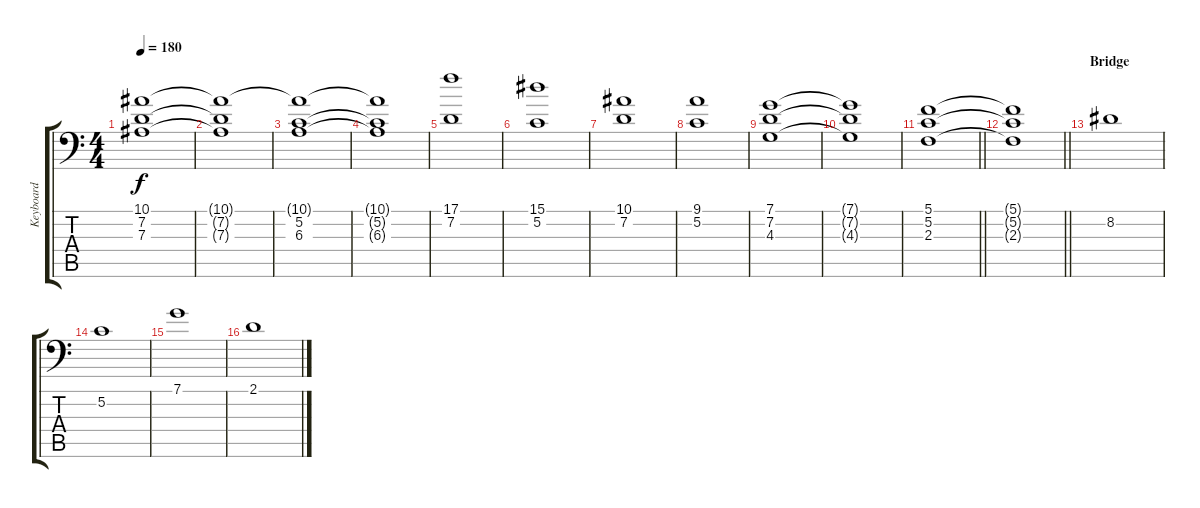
\track ("Keyboard" "Keyboard") {instrument stringensemble1}
\staff {score tabs}
\tuning (C4 G3 Eb3 Bb2 F2 Bb1) {hide}
\ts (4 4)
\tempo 180
\clef f4
\ks c
(10.1 7.2 7.3).1{dy f} |
(10.1{t} 7.2{t} 7.3{t}).1 |
(10.1{t} 5.2 6.3).1 |
(10.1{t} 5.2{t} 6.3{t}).1 |
(17.1 7.2).1 |
(15.1 5.2).1 |
(10.1 7.2).1 |
(9.1 5.2).1 |
(7.1 7.2 4.3).1 |
(7.1{t} 7.2{t} 4.3{t}).1 |
\barLineRight lightlight
(5.1 5.2 2.3).1 |
\barLineRight lightlight
(5.1{t} 5.2{t} 2.3{t}).1 |
\section ("" "Bridge")
8.2.1 |
5.2.1 |
7.1.1 |
2.1.1
